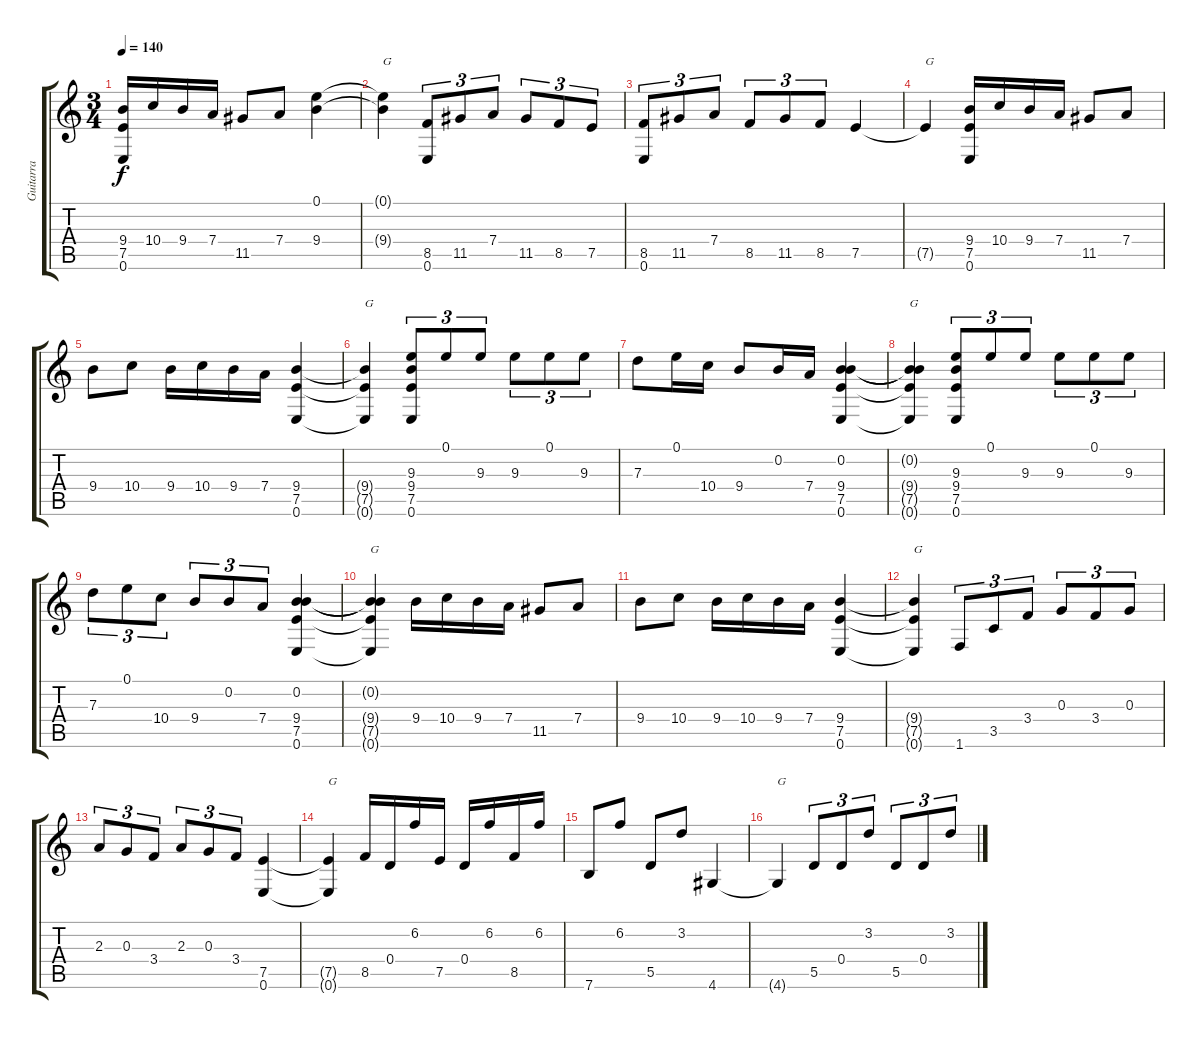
\track ("Guitarra" "Guitarra") {instrument acousticguitarnylon}
\staff {score tabs}
\tuning (E4 B3 G3 D3 A2 E2) {hide}
\ts (3 4)
\tempo 140
\clef g2
\ks c
(9.4 7.5 0.6).16{dy f instrument acousticguitarnylon} 10.4.16 9.4.16 7.4.16 11.5.8 7.4.8 (0.1 9.4).4 |
(0.1{t} 9.4{t}).4{txt "G"} (8.5 0.6).8{tu (3 2)} 11.5.8{tu (3 2)} 7.4.8{tu (3 2)} 11.5.8{tu (3 2)} 8.5.8{tu (3 2)} 7.5.8{tu (3 2)} |
(8.5 0.6).8{tu (3 2)} 11.5.8{tu (3 2)} 7.4.8{tu (3 2)} 8.5.8{tu (3 2)} 11.5.8{tu (3 2)} 8.5.8{tu (3 2)} 7.5.4 |
7.5{t}.4{txt "G"} (9.4 7.5 0.6).16 10.4.16 9.4.16 7.4.16 11.5.8 7.4.8 |
9.4.8 10.4.8 9.4.16 10.4.16 9.4.16 7.4.16 (9.4 7.5 0.6).4 |
(9.4{t} 7.5{t} 0.6{t}).4{txt "G"} (9.3 9.4 7.5 0.6).8{tu (3 2)} 0.1.8{tu (3 2)} 9.3.8{tu (3 2)} 9.3.8{tu (3 2)} 0.1.8{tu (3 2)} 9.3.8{tu (3 2)} |
7.3.8 0.1.16 10.4.16 9.4.8 0.2.16 7.4.16 (0.2 9.4 7.5 0.6).4 |
(0.2{t} 9.4{t} 7.5{t} 0.6{t}).4{txt "G"} (9.3 9.4 7.5 0.6).8{tu (3 2)} 0.1.8{tu (3 2)} 9.3.8{tu (3 2)} 9.3.8{tu (3 2)} 0.1.8{tu (3 2)} 9.3.8{tu (3 2)} |
7.3.8{tu (3 2)} 0.1.8{tu (3 2)} 10.4.8{tu (3 2)} 9.4.8{tu (3 2)} 0.2.8{tu (3 2)} 7.4.8{tu (3 2)} (0.2 9.4 7.5 0.6).4 |
(0.2{t} 9.4{t} 7.5{t} 0.6{t}).4{txt "G"} 9.4.16 10.4.16 9.4.16 7.4.16 11.5.8 7.4.8 |
9.4.8 10.4.8 9.4.16 10.4.16 9.4.16 7.4.16 (9.4 7.5 0.6).4 |
(9.4{t} 7.5{t} 0.6{t}).4{txt "G"} 1.6.8{tu (3 2)} 3.5.8{tu (3 2)} 3.4.8{tu (3 2)} 0.3.8{tu (3 2)} 3.4.8{tu (3 2)} 0.3.8{tu (3 2)} |
2.3.8{tu (3 2)} 0.3.8{tu (3 2)} 3.4.8{tu (3 2)} 2.3.8{tu (3 2)} 0.3.8{tu (3 2)} 3.4.8{tu (3 2)} (7.5 0.6).4 |
(7.5{t} 0.6{t}).4{txt "G"} 8.5.16 0.4.16 6.2.16 7.5.16 0.4.16 6.2.16 8.5.16 6.2.16 |
7.6.8 6.2.8 5.5.8 3.2.8 4.6.4 |
4.6{t}.4{txt "G"} 5.5.8{tu (3 2)} 0.4.8{tu (3 2)} 3.2.8{tu (3 2)} 5.5.8{tu (3 2)} 0.4.8{tu (3 2)} 3.2.8{tu (3 2)}
